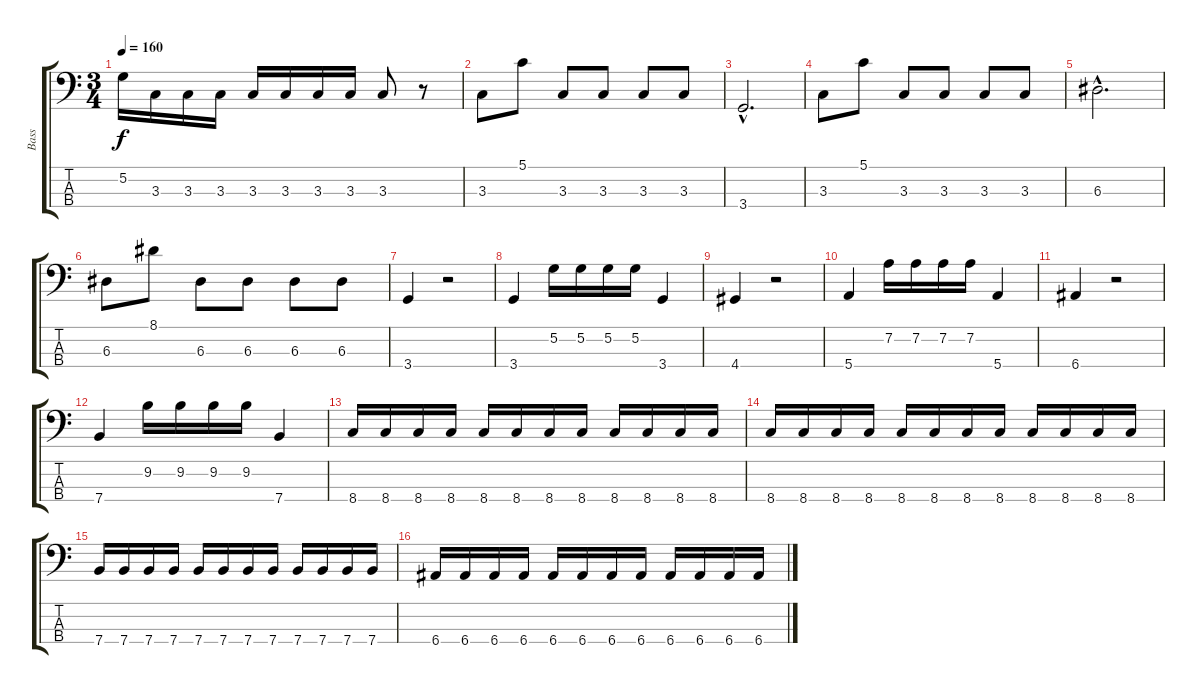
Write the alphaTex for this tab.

\track ("Bass" "Bass") {instrument electricbasspick}
\staff {score tabs}
\tuning (G2 D2 A1 E1) {hide}
\ts (3 4)
\tempo 160
\clef f4
\ks c
5.2.16{dy f} 3.3.16 3.3.16 3.3.16 3.3.16 3.3.16 3.3.16 3.3.16 3.3.8 r.8 |
3.3.8 5.1.8 3.3.8 3.3.8 3.3.8 3.3.8 |
3.4{hac}.2{d} |
3.3.8 5.1.8 3.3.8 3.3.8 3.3.8 3.3.8 |
6.3{hac}.2{d} |
6.3.8 8.1.8 6.3.8 6.3.8 6.3.8 6.3.8 |
3.4.4 r.2 |
3.4.4 5.2.16 5.2.16 5.2.16 5.2.16 3.4.4 |
4.4.4 r.2 |
5.4.4 7.2.16 7.2.16 7.2.16 7.2.16 5.4.4 |
6.4.4 r.2 |
7.4.4 9.2.16 9.2.16 9.2.16 9.2.16 7.4.4 |
8.4.16 8.4.16 8.4.16 8.4.16 8.4.16 8.4.16 8.4.16 8.4.16 8.4.16 8.4.16 8.4.16 8.4.16 |
8.4.16 8.4.16 8.4.16 8.4.16 8.4.16 8.4.16 8.4.16 8.4.16 8.4.16 8.4.16 8.4.16 8.4.16 |
7.4.16 7.4.16 7.4.16 7.4.16 7.4.16 7.4.16 7.4.16 7.4.16 7.4.16 7.4.16 7.4.16 7.4.16 |
6.4.16 6.4.16 6.4.16 6.4.16 6.4.16 6.4.16 6.4.16 6.4.16 6.4.16 6.4.16 6.4.16 6.4.16
